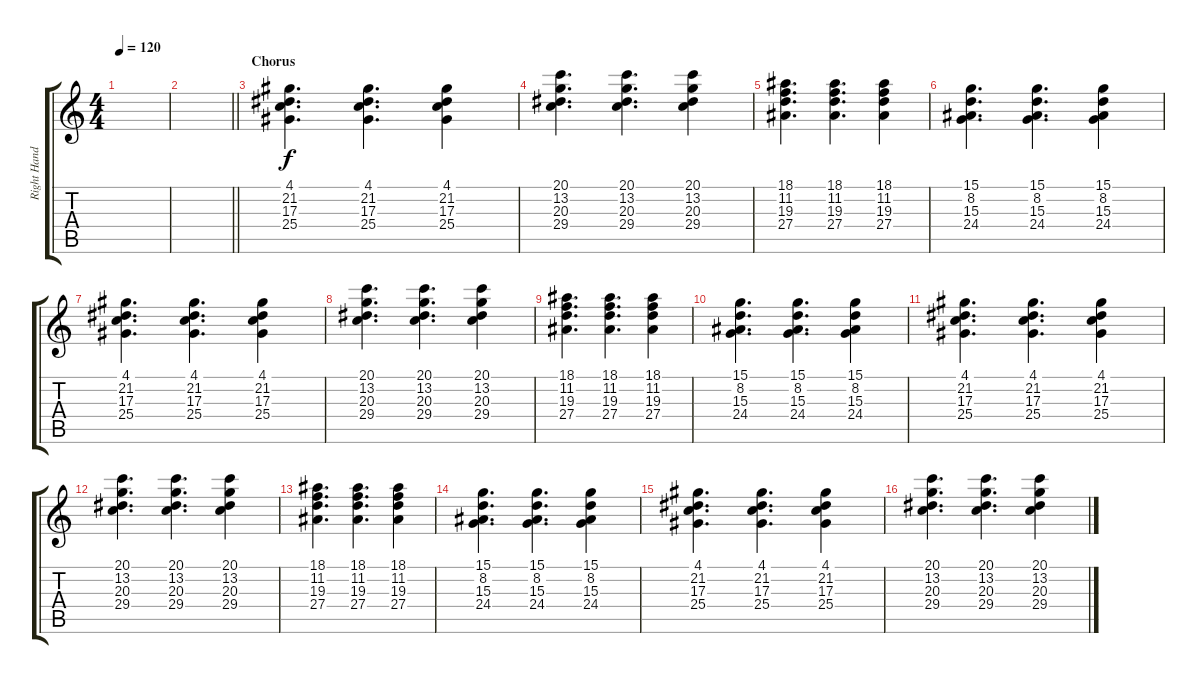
\track ("Right Hand" "Right Hand") {instrument acousticgrandpiano}
\staff {score tabs}
\tuning (E4 B3 G3 D3 A2 E2) {hide}
\ts (4 4)
\tempo 120
\clef g2
\ks c
|
\barLineRight lightlight
|
\section ("" "Chorus")
(4.1 21.2 17.3 25.4).4{d} (4.1 21.2 17.3 25.4).4{d} (4.1 21.2 17.3 25.4).4 |
(20.1 13.2 20.3 29.4).4{d} (20.1 13.2 20.3 29.4).4{d} (20.1 13.2 20.3 29.4).4 |
(18.1 11.2 19.3 27.4).4{d} (18.1 11.2 19.3 27.4).4{d} (18.1 11.2 19.3 27.4).4 |
(15.1 8.2 15.3 24.4).4{d} (15.1 8.2 15.3 24.4).4{d} (15.1 8.2 15.3 24.4).4 |
(4.1 21.2 17.3 25.4).4{d} (4.1 21.2 17.3 25.4).4{d} (4.1 21.2 17.3 25.4).4 |
(20.1 13.2 20.3 29.4).4{d} (20.1 13.2 20.3 29.4).4{d} (20.1 13.2 20.3 29.4).4 |
(18.1 11.2 19.3 27.4).4{d} (18.1 11.2 19.3 27.4).4{d} (18.1 11.2 19.3 27.4).4 |
(15.1 8.2 15.3 24.4).4{d} (15.1 8.2 15.3 24.4).4{d} (15.1 8.2 15.3 24.4).4 |
(4.1 21.2 17.3 25.4).4{d} (4.1 21.2 17.3 25.4).4{d} (4.1 21.2 17.3 25.4).4 |
(20.1 13.2 20.3 29.4).4{d} (20.1 13.2 20.3 29.4).4{d} (20.1 13.2 20.3 29.4).4 |
(18.1 11.2 19.3 27.4).4{d} (18.1 11.2 19.3 27.4).4{d} (18.1 11.2 19.3 27.4).4 |
(15.1 8.2 15.3 24.4).4{d} (15.1 8.2 15.3 24.4).4{d} (15.1 8.2 15.3 24.4).4 |
(4.1 21.2 17.3 25.4).4{d} (4.1 21.2 17.3 25.4).4{d} (4.1 21.2 17.3 25.4).4 |
(20.1 13.2 20.3 29.4).4{d} (20.1 13.2 20.3 29.4).4{d} (20.1 13.2 20.3 29.4).4
